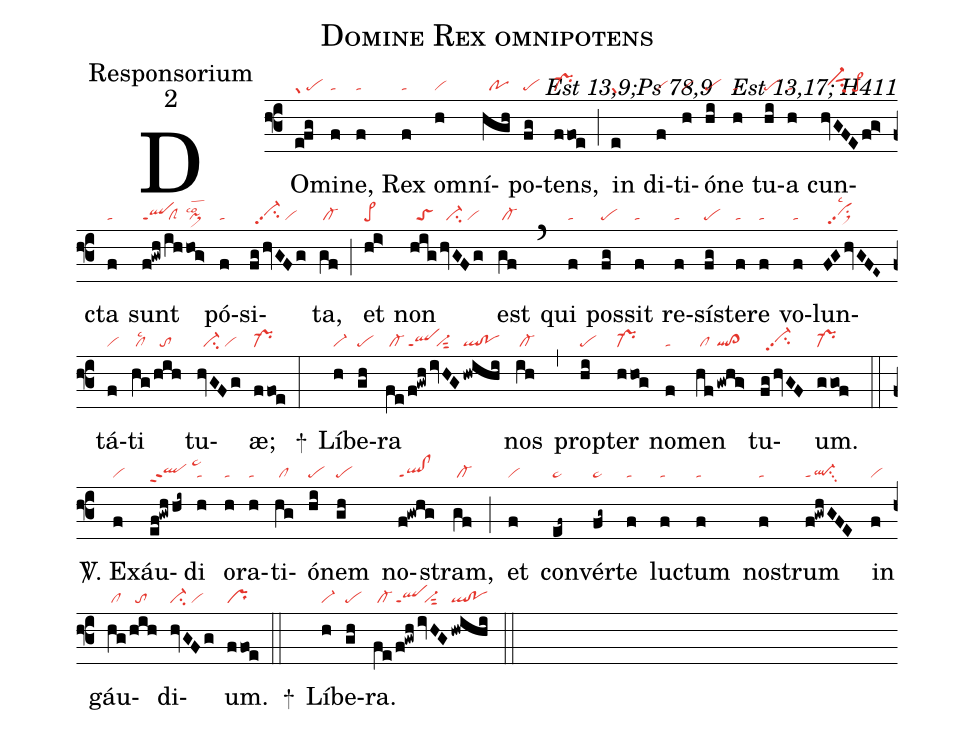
name:Domine Rex omnipotens;
office-part:Responsorium;
mode:2;
commentary:Est 13,9;Ps 78,9 ꝟ Est 13,17; H411;
nabc-lines:1;
%%
(f3)DO(efg|gr/pe)mi(f|ta)ne,(f|ta) Rex(f|ta) om(h|vi)ní(hgh|//po)po(fg|pe)tens,(ffoe|pr-) (;)
in(e|gr) di(f|vi)ti(h|vi)ó(hi|pe)ne(h|ta) tu(hi|pe)a(h|ta) cun(hvGFEfg>|//vi-hhsut1su2/pe>)cta(f|ta) sunt(f!gwh|qlppt1|/ih|/clS|hog>|pi>lsco2) pó(f|ta)si(fghvGFg|//vi-hhpp2su2/vi)ta,(gf|/cl-) (;)
et(hi>|pe>) non(hig|//toS|hvGFg|//vi-su2/vi) est(gf|/cl-) (`) qui(f|ta) pos(fg|pe)sit(f|ta) re(f|ta)sí(fg|pe)ste(f|ta)re(f|ta) vo(f|ta)lun(FGhvGFE~|//vihhpp2su1sux1lsc2)tá(f|vi)ti(hg|/cllsc2|/hih|//to) tu(hvGFg|//vi-su2/vi)æ;(ffoe|pr-) (:)
+()
Lí(h|vi-)be(gh|pe)ra(fe|/cl-|/f!gwh|qlppt1|ivHG|//vi-sut2|hwihi|ql!po) nos(ih|/cl-) (,) prop(hi|pe)ter(hhog|pr-) no(f|ta)men(hf|/cl|!gwhg>|ql!cl>) tu(fghvGF|//vi-hhpp2su2)um.(ggof|pr-) (::)

<sp>V/</sp>.
E(f|vi)xáu(ef!gwh/hi~|qlhhppt2/pe~hk)di(h|ta) o(h|ta)ra(h|ta)ti(hg|/cl)ó(hi|pe)nem(gh|pe) no(f!gwhg|ql!clppt1)stram,(gf|/cl-) (;)
et(f|vi) con(ef~|pe~)vér(fg~|pe~)te(f|ta) lu(f|ta)ctum(f|ta) no(f|ta)strum(f!gwhGFE|ql-ppt1su3) in(f|vi) gáu(hg|/cl|/hih|//to)di(hvGFg|vi-su2/vi)um.(ffoe|pr) (::)

+() Lí(h|vi-)be(gh|pe)ra.(fe|/cl-|/f!gwh|qlppt1|ivHG|//vi-sut2|hwihi|ql!po) (::)
